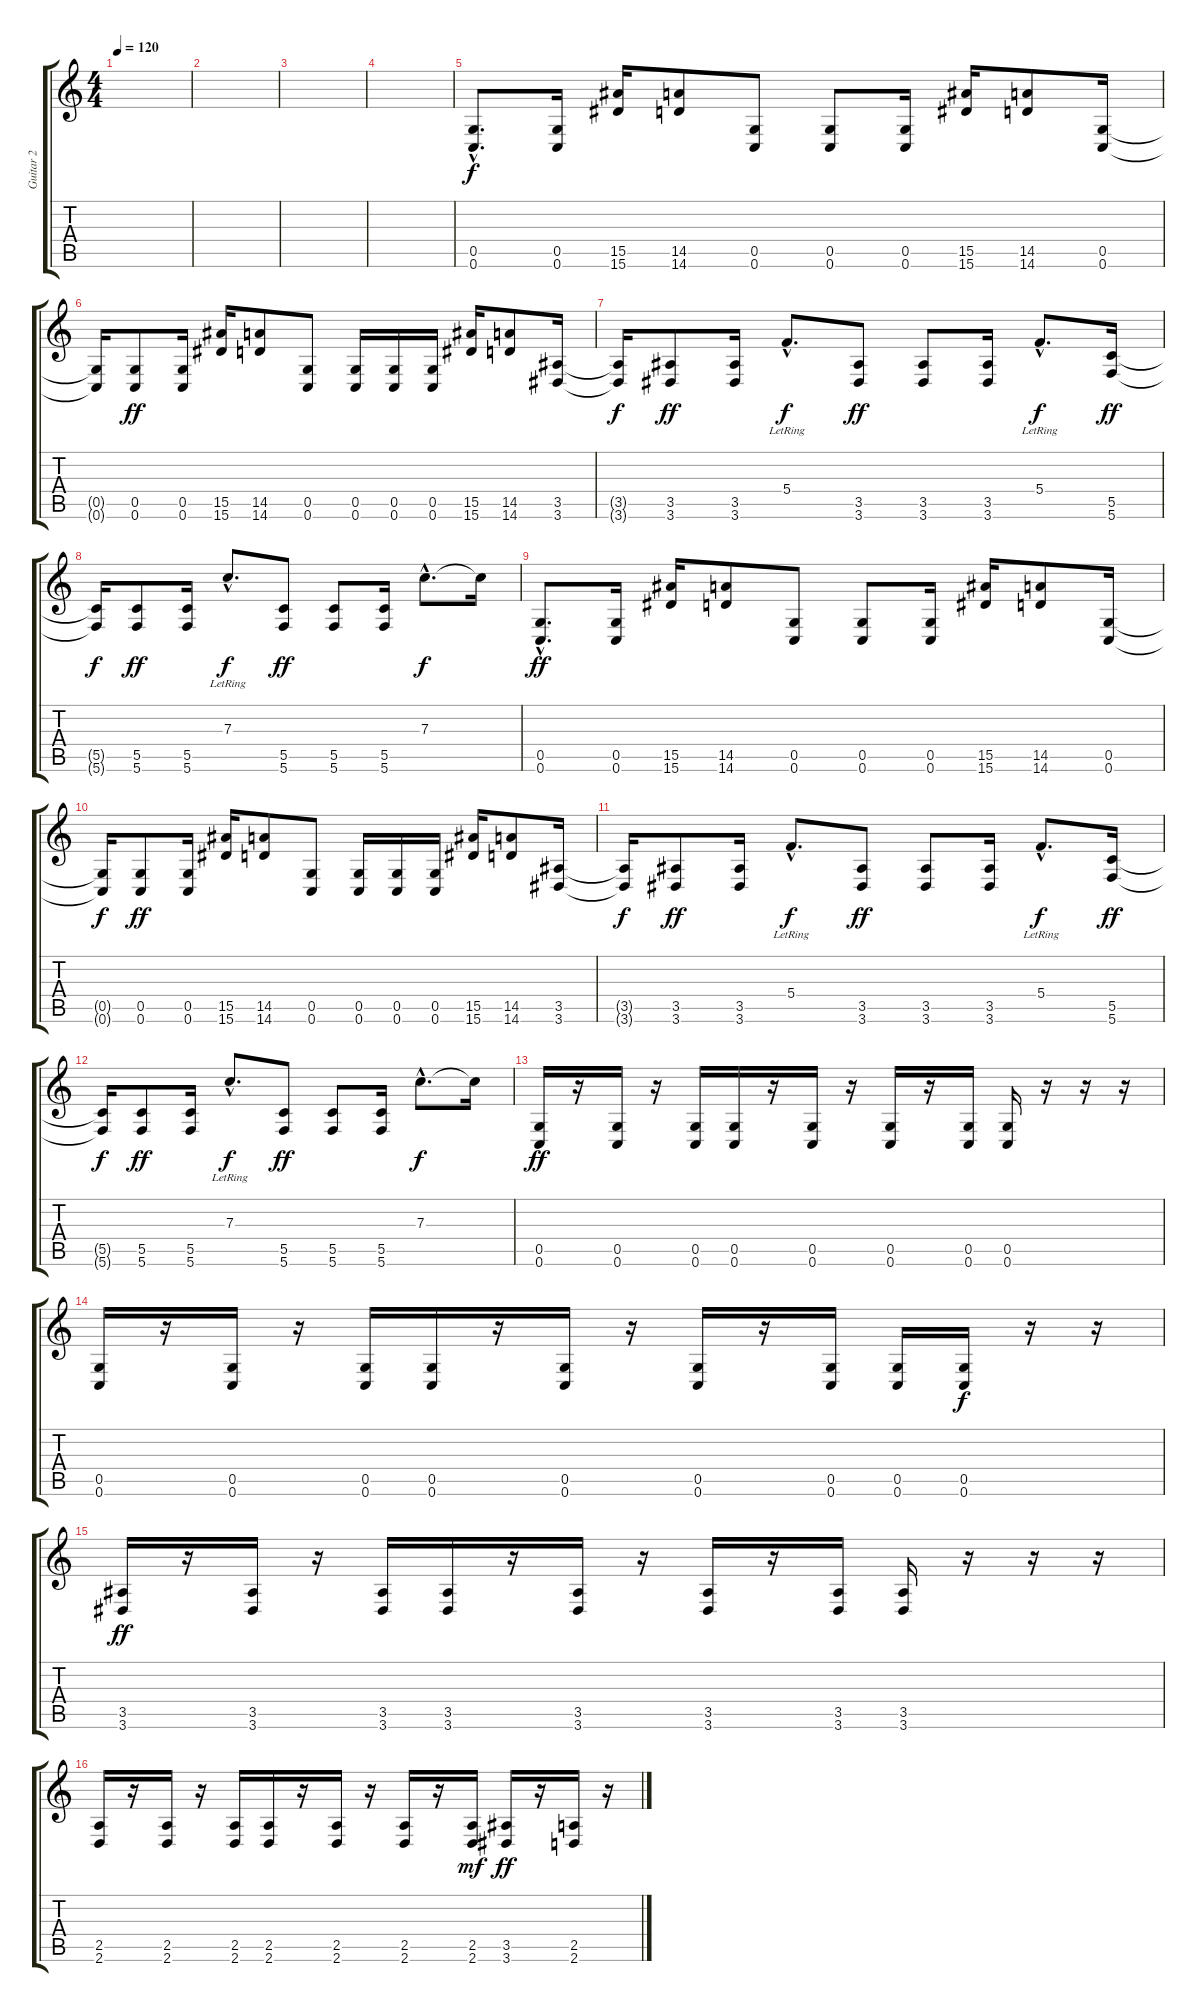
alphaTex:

\track ("Guitar 2" "Guitar 2") {instrument distortionguitar}
\staff {score tabs}
\tuning (D4 A3 F3 C3 G2 C2) {hide}
\ts (4 4)
\tempo 120
\clef g2
\ks c
|
|
|
|
(0.5{hac} 0.6{hac}).8{d} (0.5 0.6).16 (15.5 15.6).16 (14.5 14.6).8 (0.5 0.6).8 (0.5 0.6).8 (0.5 0.6).16 (15.5 15.6).16 (14.5 14.6).8 (0.5 0.6).16 |
(0.5{t} 0.6{t}).16{dy f} (0.5 0.6).8{dy ff} (0.5 0.6).16 (15.5 15.6).16 (14.5 14.6).8 (0.5 0.6).8 (0.5 0.6).16 (0.5 0.6).16 (0.5 0.6).16 (15.5 15.6).16 (14.5 14.6).8 (3.5 3.6).16 |
(3.5{t} 3.6{t}).16{dy f} (3.5 3.6).8{dy ff} (3.5 3.6).16 5.4{hac lr}.8{d dy f} (3.5 3.6).8{dy ff} (3.5 3.6).8 (3.5 3.6).16 5.4{hac lr}.8{d dy f} (5.5 5.6).16{dy ff} |
(5.5{t} 5.6{t}).16{dy f} (5.5 5.6).8{dy ff} (5.5 5.6).16 7.3{hac lr}.8{d dy f} (5.5 5.6).8{dy ff} (5.5 5.6).8 (5.5 5.6).16 7.3{hac}.8{d dy f} 7.3{t}.16 |
(0.5{hac} 0.6{hac}).8{d dy ff} (0.5 0.6).16 (15.5 15.6).16 (14.5 14.6).8 (0.5 0.6).8 (0.5 0.6).8 (0.5 0.6).16 (15.5 15.6).16 (14.5 14.6).8 (0.5 0.6).16 |
(0.5{t} 0.6{t}).16{dy f} (0.5 0.6).8{dy ff} (0.5 0.6).16 (15.5 15.6).16 (14.5 14.6).8 (0.5 0.6).8 (0.5 0.6).16 (0.5 0.6).16 (0.5 0.6).16 (15.5 15.6).16 (14.5 14.6).8 (3.5 3.6).16 |
(3.5{t} 3.6{t}).16{dy f} (3.5 3.6).8{dy ff} (3.5 3.6).16 5.4{hac lr}.8{d dy f} (3.5 3.6).8{dy ff} (3.5 3.6).8 (3.5 3.6).16 5.4{hac lr}.8{d dy f} (5.5 5.6).16{dy ff} |
(5.5{t} 5.6{t}).16{dy f} (5.5 5.6).8{dy ff} (5.5 5.6).16 7.3{hac lr}.8{d dy f} (5.5 5.6).8{dy ff} (5.5 5.6).8 (5.5 5.6).16 7.3{hac}.8{d dy f} 7.3{t}.16 |
(0.5 0.6).16{dy ff volume 13} r.16 (0.5 0.6).16 r.16 (0.5 0.6).16 (0.5 0.6).16 r.16 (0.5 0.6).16 r.16 (0.5 0.6).16 r.16 (0.5 0.6).16 (0.5 0.6).16 r.16 r.16 r.16 |
(0.5 0.6).16 r.16 (0.5 0.6).16 r.16 (0.5 0.6).16 (0.5 0.6).16 r.16 (0.5 0.6).16 r.16 (0.5 0.6).16 r.16 (0.5 0.6).16 (0.5 0.6).16 (0.5 0.6).16{dy f} r.16 r.16 |
(3.5 3.6).16{dy ff} r.16 (3.5 3.6).16 r.16 (3.5 3.6).16 (3.5 3.6).16 r.16 (3.5 3.6).16 r.16 (3.5 3.6).16 r.16 (3.5 3.6).16 (3.5 3.6).16 r.16 r.16 r.16 |
(2.5 2.6).16 r.16 (2.5 2.6).16 r.16 (2.5 2.6).16 (2.5 2.6).16 r.16 (2.5 2.6).16 r.16 (2.5 2.6).16 r.16 (2.5 2.6).16{dy mf} (3.5 3.6).16{dy ff} r.16 (2.5 2.6).16 r.16
